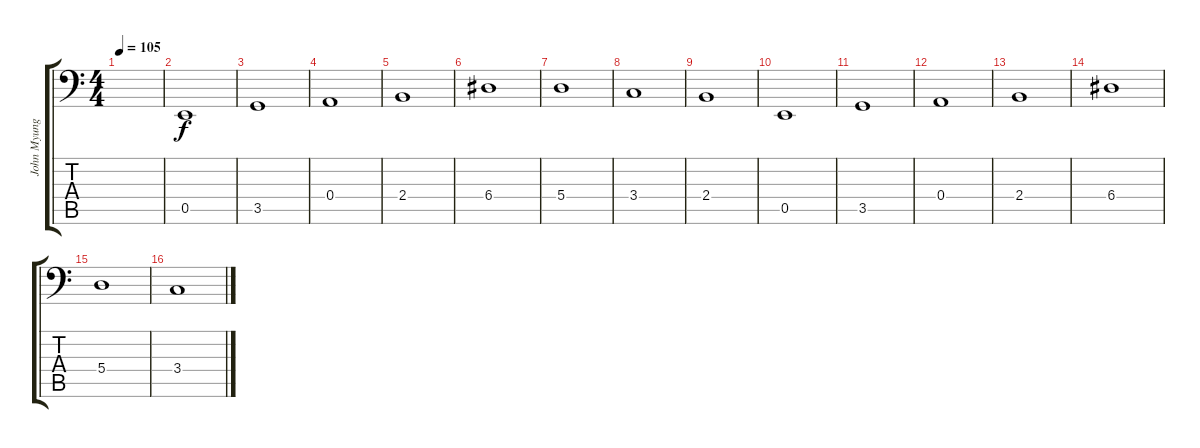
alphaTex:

\track ("John Myung" "John Myung") {instrument acousticbass}
\staff {score tabs}
\tuning (C3 G2 D2 A1 E1 B0) {hide}
\ts (4 4)
\tempo 105
\clef f4
\ks c
|
0.5.1 |
3.5.1 |
0.4.1 |
2.4.1 |
6.4.1 |
5.4.1 |
3.4.1 |
2.4.1 |
0.5.1 |
3.5.1 |
0.4.1 |
2.4.1 |
6.4.1 |
5.4.1 |
3.4.1
